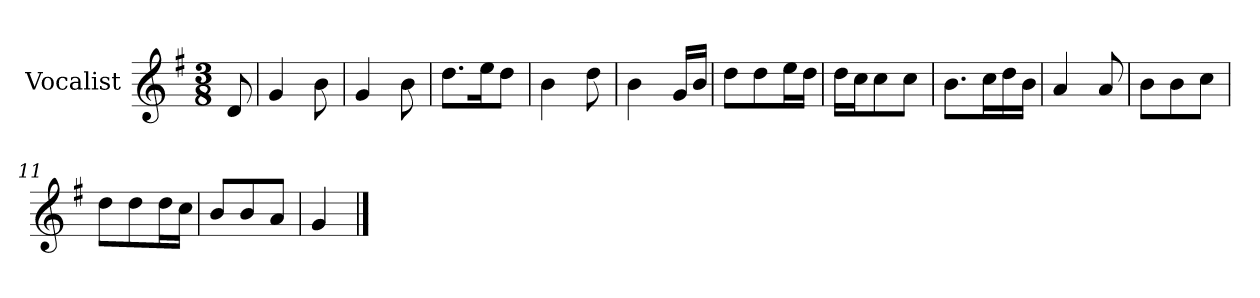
**kern
*part1
*staff1
*I"Vocalist
*k[f#]
*G:
*M3/8
=
8d
=1
4g
8b
=2
4g
8b
=3
8.ddL
16eeK
8ddJ
=4
4b
8dd
=5
4b
16gLL
16bJJ
=6
8ddL
8dd
16eeL
16ddJJ
=7
16ddLL
16ccJ
8cc
8ccJ
=8
8.bL
16ccL
16dd
16bJJ
=9
4a
8a
=10
8bL
8b
8ccJ
=11
8ddL
8dd
16ddL
16ccJJ
=12
8bL
8b
8aJ
=13
4g
==
*-
